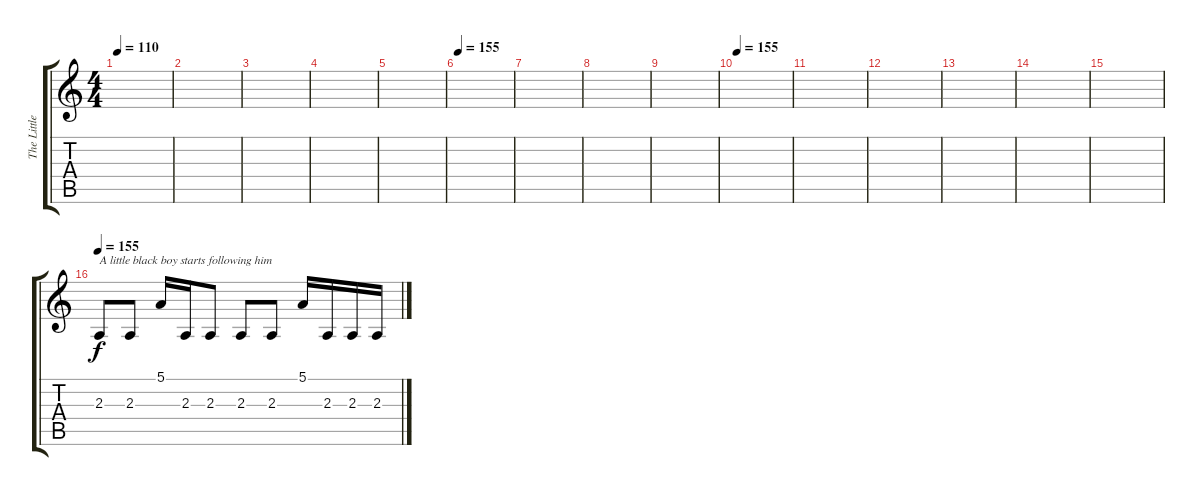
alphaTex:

\track ("The Little Black Boy" "The Little") {instrument honkytonkpiano}
\staff {score tabs}
\tuning (E4 B3 G3 D3 A2 E2) {hide}
\ts (4 4)
\tempo 110
\clef g2
\ks c
|
|
|
|
|
\tempo 155
|
|
|
|
\tempo 155
|
|
|
|
|
|
\tempo 155
2.3.8{txt "A little black boy starts following him "} 2.3.8 5.1.16 2.3.16 2.3.8 2.3.8 2.3.8 5.1.16 2.3.16 2.3.16 2.3.16
